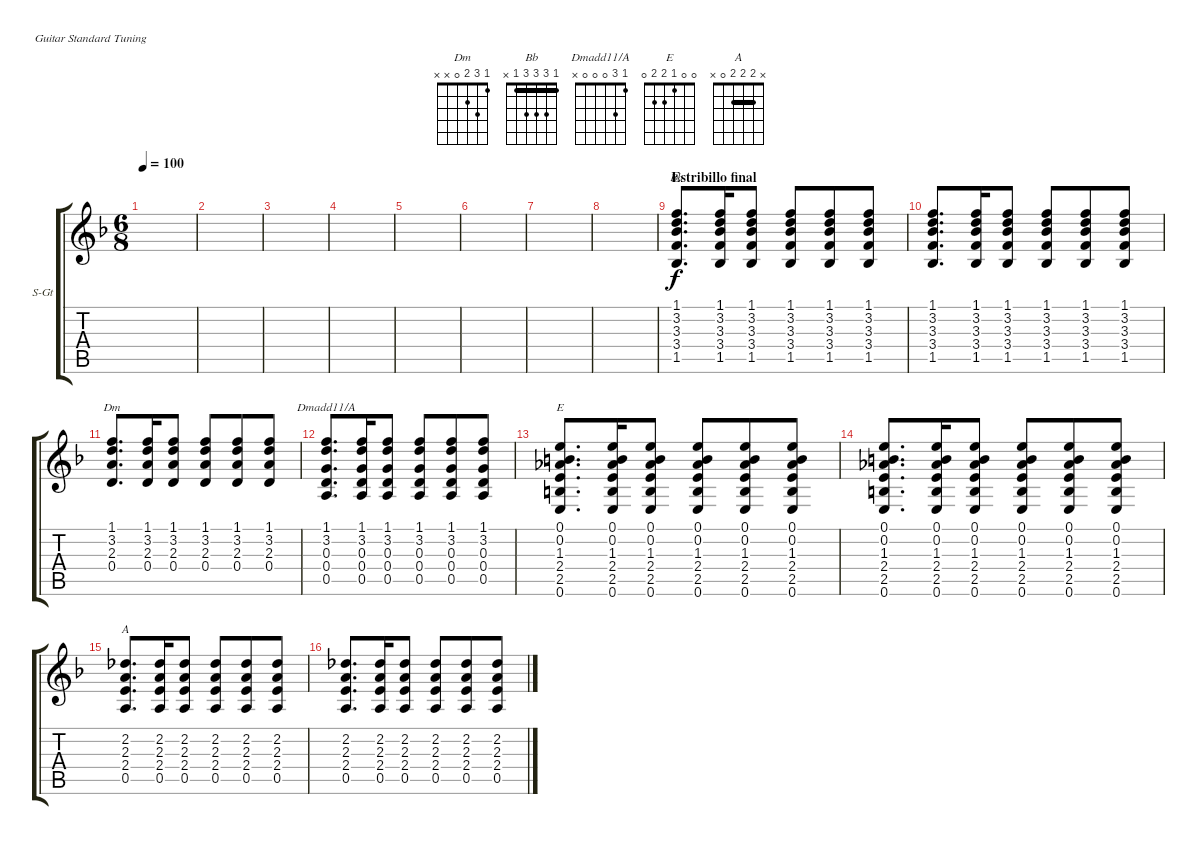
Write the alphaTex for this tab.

\defaultSystemsLayout 4
\bracketExtendMode groupsimilarinstruments
\firstSystemTrackNameOrientation horizontal
\otherSystemsTrackNameOrientation horizontal
\track ("Acustica" "S-Gt") {instrument acousticguitarsteel}
\staff {score tabs}
\tuning (E4 B3 G3 D3 A2 E2)
\chord ("Dm" 1 3 2 0 x x)
\chord ("Bb" 1 3 3 3 1 x) {barre 1}
\chord ("Dmadd11/A" 1 3 0 0 0 x)
\chord ("E" 0 0 1 2 2 0)
\chord ("A" x 2 2 2 0 x) {barre (2 2)}
\ts (6 8)
\tempo 100
\clef g2
\ks dminor
|
|
|
|
|
|
|
|
\section ("" "Estribillo final")
(1.5 3.4 3.3 3.2 1.1).8{d ch "Bb"} (1.5 3.4 3.3 3.2 1.1).16 (1.5 3.4 3.3 3.2 1.1).8 (1.5 3.4 3.3 3.2 1.1).8 (1.5 3.4 3.3 3.2 1.1).8 (1.5 3.4 3.3 3.2 1.1).8 |
(1.5 3.4 3.3 3.2 1.1).8{d} (1.5 3.4 3.3 3.2 1.1).16 (1.5 3.4 3.3 3.2 1.1).8 (1.5 3.4 3.3 3.2 1.1).8 (1.5 3.4 3.3 3.2 1.1).8 (1.5 3.4 3.3 3.2 1.1).8 |
(0.4 2.3 3.2 1.1).8{d ch "Dm"} (0.4 2.3 3.2 1.1).16 (0.4 2.3 3.2 1.1).8 (0.4 2.3 3.2 1.1).8 (0.4 2.3 3.2 1.1).8 (0.4 2.3 3.2 1.1).8 |
(0.4 0.3 3.2 1.1 0.5).8{d ch "Dmadd11/A"} (0.4 0.3 3.2 1.1 0.5).16 (0.4 0.3 3.2 1.1 0.5).8 (0.4 0.3 3.2 1.1 0.5).8 (0.4 0.3 3.2 1.1 0.5).8 (0.4 0.3 3.2 1.1 0.5).8 |
(0.6 2.5 2.4 1.3 0.2 0.1).8{d ch "E"} (0.6 2.5 2.4 1.3 0.2 0.1).16 (0.6 2.5 2.4 1.3 0.2 0.1).8 (0.6 2.5 2.4 1.3 0.2 0.1).8 (0.6 2.5 2.4 1.3 0.2 0.1).8 (0.6 2.5 2.4 1.3 0.2 0.1).8 |
(0.6 2.5 2.4 1.3 0.2 0.1).8{d} (0.6 2.5 2.4 1.3 0.2 0.1).16 (0.6 2.5 2.4 1.3 0.2 0.1).8 (0.6 2.5 2.4 1.3 0.2 0.1).8 (0.6 2.5 2.4 1.3 0.2 0.1).8 (0.6 2.5 2.4 1.3 0.2 0.1).8 |
(0.5 2.4 2.3 2.2).8{d ch "A"} (0.5 2.4 2.3 2.2).16 (0.5 2.4 2.3 2.2).8 (0.5 2.4 2.3 2.2).8 (0.5 2.4 2.3 2.2).8 (0.5 2.4 2.3 2.2).8 |
(0.5 2.4 2.3 2.2).8{d} (0.5 2.4 2.3 2.2).16 (0.5 2.4 2.3 2.2).8 (0.5 2.4 2.3 2.2).8 (0.5 2.4 2.3 2.2).8 (0.5 2.4 2.3 2.2).8
